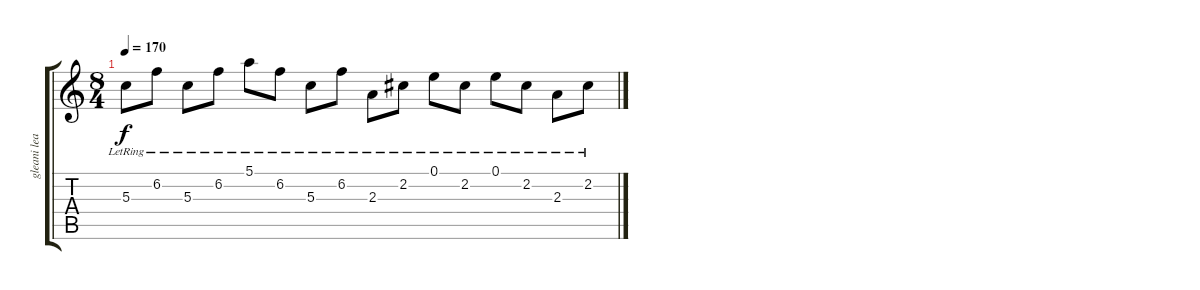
\track ("gleani lead" "gleani lea") {instrument electricguitarclean}
\staff {score tabs}
\tuning (E4 B3 G3 D3 A2 D2) {hide}
\ts (8 4)
\tempo 170
\clef g2
\ks c
5.3{lr}.8{dy f} 6.2{lr}.8 5.3{lr}.8 6.2{lr}.8 5.1{lr}.8 6.2{lr}.8 5.3{lr}.8 6.2{lr}.8 2.3{lr}.8 2.2{lr}.8 0.1{lr}.8 2.2{lr}.8 0.1{lr}.8 2.2{lr}.8 2.3{lr}.8 2.2{lr}.8
